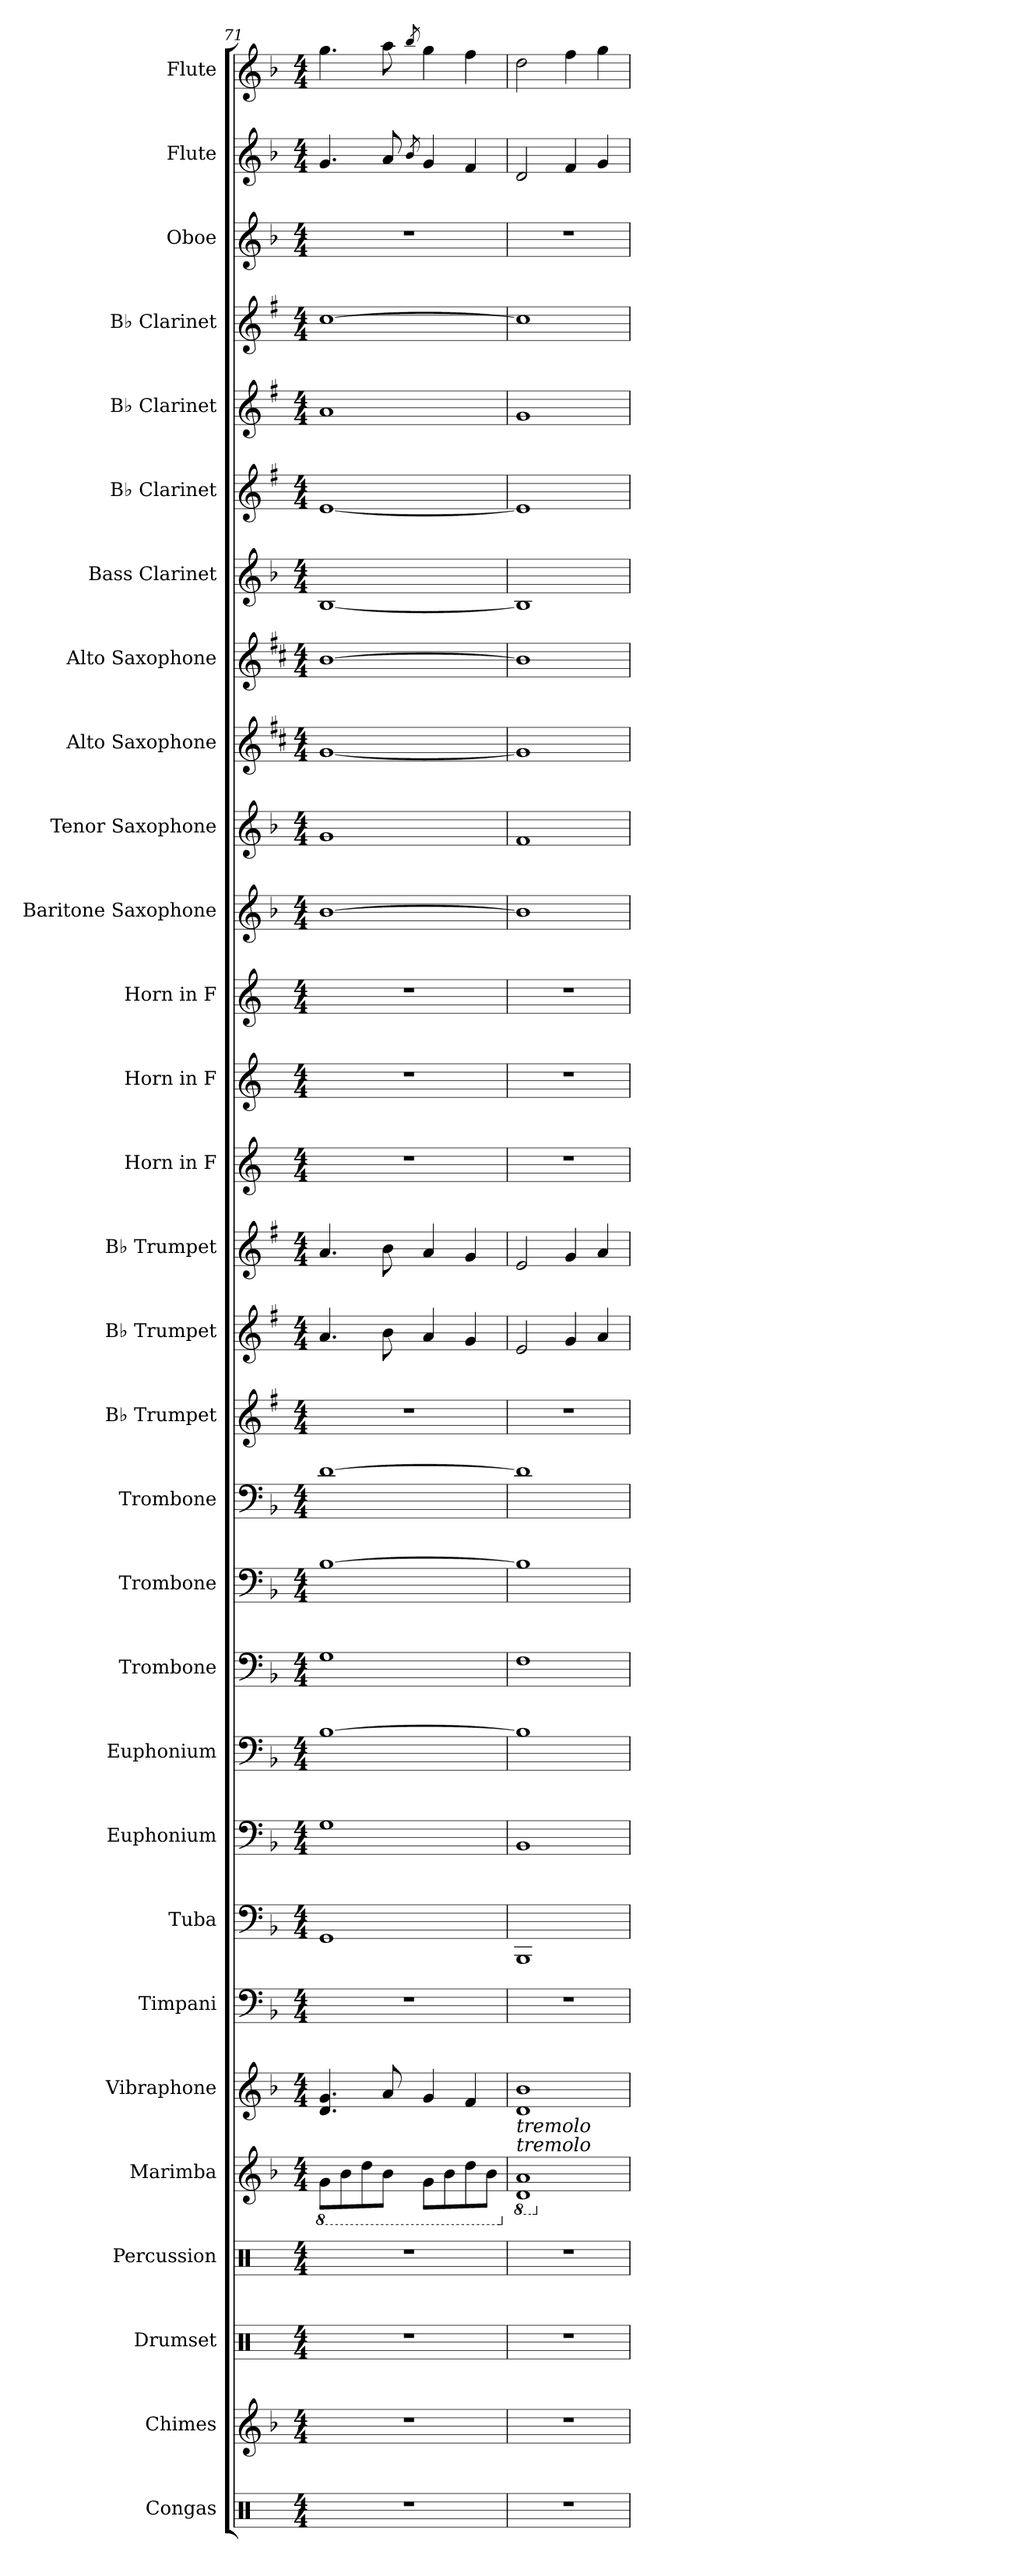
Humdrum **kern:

**kern	**kern	**kern	**kern	**kern	**kern	**kern	**kern	**kern	**kern	**kern	**kern	**kern	**kern	**kern	**kern	**kern	**kern	**kern	**kern	**kern	**kern	**kern	**kern	**kern	**kern	**kern	**kern	**kern	**kern
*part30	*part29	*part28	*part27	*part26	*part25	*part24	*part23	*part22	*part21	*part20	*part19	*part18	*part17	*part16	*part15	*part14	*part13	*part12	*part11	*part10	*part9	*part8	*part7	*part6	*part5	*part4	*part3	*part2	*part1
*staff30	*staff29	*staff28	*staff27	*staff26	*staff25	*staff24	*staff23	*staff22	*staff21	*staff20	*staff19	*staff18	*staff17	*staff16	*staff15	*staff14	*staff13	*staff12	*staff11	*staff10	*staff9	*staff8	*staff7	*staff6	*staff5	*staff4	*staff3	*staff2	*staff1
*I"Congas	*I"Chimes	*I"Drumset	*I"Percussion	*I"Marimba	*I"Vibraphone	*I"Timpani	*I"Tuba	*I"Euphonium	*I"Euphonium	*I"Trombone	*I"Trombone	*I"Trombone	*I"B♭ Trumpet	*I"B♭ Trumpet	*I"B♭ Trumpet	*I"Horn in F	*I"Horn in F	*I"Horn in F	*I"Baritone Saxophone	*I"Tenor Saxophone	*I"Alto Saxophone	*I"Alto Saxophone	*I"Bass Clarinet	*I"B♭ Clarinet	*I"B♭ Clarinet	*I"B♭ Clarinet	*I"Oboe	*I"Flute	*I"Flute
*I'Con.	*I'Cme.	*I'D. Set	*I'Perc.	*I'Mrm.	*I'Vib.	*I'Timp.	*I'Tba.	*I'Euph.	*I'Euph.	*I'Tbn.	*I'Tbn.	*I'Tbn.	*I'B♭ Tpt.	*I'B♭ Tpt.	*I'B♭ Tpt.	*	*	*	*I'Bar. Sax.	*I'T. Sax.	*I'A. Sax.	*I'A. Sax.	*I'B. Cl.	*I'B♭ Cl.	*I'B♭ Cl.	*I'B♭ Cl.	*I'Ob.	*I'Fl.	*I'Fl.
*clefX	*clefG2	*clefX	*clefX	*clefG2	*clefG2	*clefF4	*clefF4	*clefF4	*clefF4	*clefF4	*clefF4	*clefF4	*clefG2	*clefG2	*clefG2	*clefG2	*clefG2	*clefG2	*clefG2	*clefG2	*clefG2	*clefG2	*clefG2	*clefG2	*clefG2	*clefG2	*clefG2	*clefG2	*clefG2
*	*	*	*	*	*	*	*	*	*	*	*	*	*ITrd1c2	*ITrd1c2	*ITrd1c2	*ITrd4c7	*ITrd4c7	*ITrd4c7	*ITrd12c21	*ITrd8c14	*ITrd5c9	*ITrd5c9	*ITrd8c14	*ITrd1c2	*ITrd1c2	*ITrd1c2	*	*	*
*k[]	*k[b-]	*k[]	*k[]	*k[b-]	*k[b-]	*k[b-]	*k[b-]	*k[b-]	*k[b-]	*k[b-]	*k[b-]	*k[b-]	*k[b-]	*k[b-]	*k[b-]	*k[b-]	*k[b-]	*k[b-]	*k[b-]	*k[b-]	*k[b-]	*k[b-]	*k[b-]	*k[b-]	*k[b-]	*k[b-]	*k[b-]	*k[b-]	*k[b-]
*M4/4	*M4/4	*M4/4	*M4/4	*M4/4	*M4/4	*M4/4	*M4/4	*M4/4	*M4/4	*M4/4	*M4/4	*M4/4	*M4/4	*M4/4	*M4/4	*M4/4	*M4/4	*M4/4	*M4/4	*M4/4	*M4/4	*M4/4	*M4/4	*M4/4	*M4/4	*M4/4	*M4/4	*M4/4	*M4/4
*	*	*	*	*8ba	*	*	*	*	*	*	*	*	*	*	*	*	*	*	*	*	*	*	*	*	*	*	*	*	*
=71	=71	=71	=71	=71	=71	=71	=71	=71	=71	=71	=71	=71	=71	=71	=71	=71	=71	=71	=71	=71	=71	=71	=71	=71	=71	=71	=71	=71	=71
1r	1r	1r	1r	8G\L	4.d/ 4.g/	1r	1GG	1G	[1B-	1G	[1B-	[1d	1r	4.g/	4.g/	1r	1r	1r	[1B-	1G	[1B-	[1d	[1BB-	[1d	1g	[1b-	1r	4.g/	4.gg\
*	*	*	*	*8ba	*	*	*	*	*	*	*	*	*	*	*	*	*	*	*	*	*	*	*	*	*	*	*	*	*
.	.	.	.	8B-\	.	.	.	.	.	.	.	.	.	.	.	.	.	.	.	.	.	.	.	.	.	.	.	.	.
.	.	.	.	8d\	.	.	.	.	.	.	.	.	.	.	.	.	.	.	.	.	.	.	.	.	.	.	.	.	.
.	.	.	.	8B-\J	8a/	.	.	.	.	.	.	.	.	8a\	8a\	.	.	.	.	.	.	.	.	.	.	.	.	8a/	8aa\
.	.	.	.	.	.	.	.	.	.	.	.	.	.	.	.	.	.	.	.	.	.	.	.	.	.	.	.	8qb-/	8qbb-/
.	.	.	.	8G\L	4g/	.	.	.	.	.	.	.	.	4g/	4g/	.	.	.	.	.	.	.	.	.	.	.	.	4g/	4gg\
.	.	.	.	8B-\	.	.	.	.	.	.	.	.	.	.	.	.	.	.	.	.	.	.	.	.	.	.	.	.	.
.	.	.	.	8d\	4f/	.	.	.	.	.	.	.	.	4f/	4f/	.	.	.	.	.	.	.	.	.	.	.	.	4f/	4ff\
.	.	.	.	8B-\J	.	.	.	.	.	.	.	.	.	.	.	.	.	.	.	.	.	.	.	.	.	.	.	.	.
=72	=72	=72	=72	=72	=72	=72	=72	=72	=72	=72	=72	=72	=72	=72	=72	=72	=72	=72	=72	=72	=72	=72	=72	=72	=72	=72	=72	=72	=72
*	*	*	*	*X8ba	*	*	*	*	*	*	*	*	*	*	*	*	*	*	*	*	*	*	*	*	*	*	*	*	*
*	*	*	*	*X8ba	*	*	*	*	*	*	*	*	*	*	*	*	*	*	*	*	*	*	*	*	*	*	*	*	*
*	*	*	*	*8ba	*	*	*	*	*	*	*	*	*	*	*	*	*	*	*	*	*	*	*	*	*	*	*	*	*
!	!	!	!	!LO:TX:a:i:t=tremolo	!	!	!	!	!	!	!	!	!	!	!	!	!	!	!	!	!	!	!	!	!	!	!	!	!
!	!	!	!	!LO:TX:a:i:t=tremolo	!	!	!	!	!	!	!	!	!	!	!	!	!	!	!	!	!	!	!	!	!	!	!	!	!
1r	1r	1r	1r	1D 1A	1d 1b-	1r	1BBB-	1BB-	1B-]	1F	1B-]	1d]	1r	2d/	2d/	1r	1r	1r	1B-]	1F	1B-]	1d]	1BB-]	1d]	1f	1b-]	1r	2d/	2dd\
.	.	.	.	.	.	.	.	.	.	.	.	.	.	4f/	4f/	.	.	.	.	.	.	.	.	.	.	.	.	4f/	4ff\
.	.	.	.	.	.	.	.	.	.	.	.	.	.	4g/	4g/	.	.	.	.	.	.	.	.	.	.	.	.	4g/	4gg\
*	*	*	*	*X8ba	*	*	*	*	*	*	*	*	*	*	*	*	*	*	*	*	*	*	*	*	*	*	*	*	*
=	=	=	=	=	=	=	=	=	=	=	=	=	=	=	=	=	=	=	=	=	=	=	=	=	=	=	=	=	=
*-	*-	*-	*-	*-	*-	*-	*-	*-	*-	*-	*-	*-	*-	*-	*-	*-	*-	*-	*-	*-	*-	*-	*-	*-	*-	*-	*-	*-	*-
